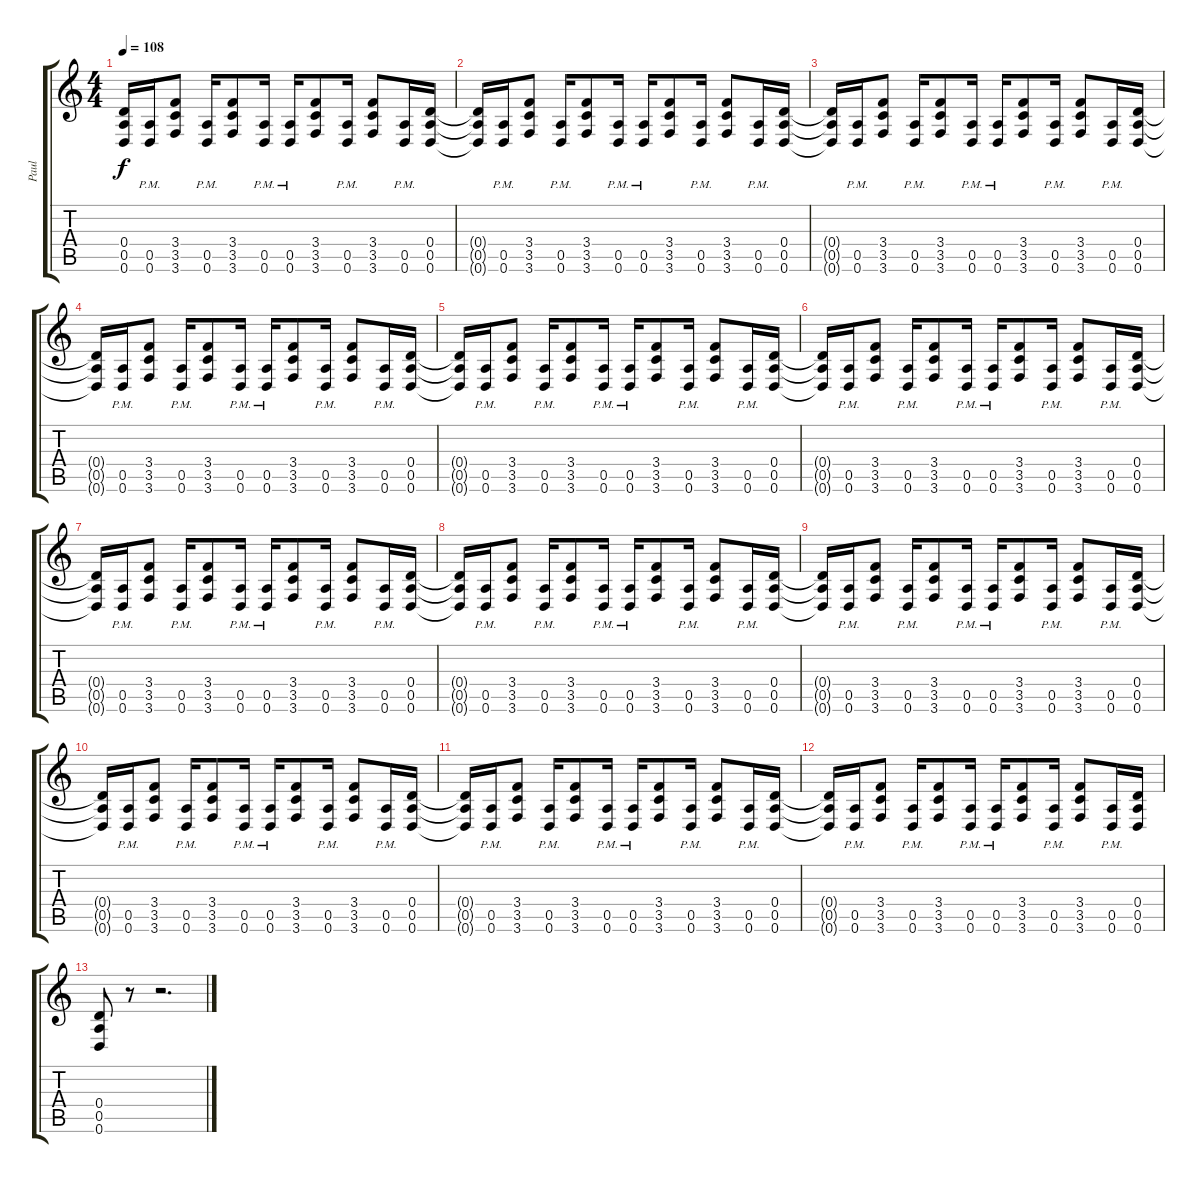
\track ("Paul" "Paul") {instrument distortionguitar}
\staff {score tabs}
\tuning (E4 B3 G3 D3 A2 D2) {hide}
\ts (4 4)
\tempo 108
\clef g2
\ks c
(0.4{t} 0.5{t} 0.6{t}).16{dy f} (0.5{pm} 0.6{pm}).16 (3.4 3.5 3.6).8 (0.5{pm} 0.6{pm}).16 (3.4 3.5 3.6).8 (0.5{pm} 0.6{pm}).16 (0.5{pm} 0.6{pm}).16 (3.4 3.5 3.6).8 (0.5{pm} 0.6{pm}).16 (3.4 3.5 3.6).8 (0.5{pm} 0.6{pm}).16 (0.4 0.5 0.6).16 |
(0.4{t} 0.5{t} 0.6{t}).16 (0.5{pm} 0.6{pm}).16 (3.4 3.5 3.6).8 (0.5{pm} 0.6{pm}).16 (3.4 3.5 3.6).8 (0.5{pm} 0.6{pm}).16 (0.5{pm} 0.6{pm}).16 (3.4 3.5 3.6).8 (0.5{pm} 0.6{pm}).16 (3.4 3.5 3.6).8 (0.5{pm} 0.6{pm}).16 (0.4 0.5 0.6).16 |
(0.4{t} 0.5{t} 0.6{t}).16 (0.5{pm} 0.6{pm}).16 (3.4 3.5 3.6).8 (0.5{pm} 0.6{pm}).16 (3.4 3.5 3.6).8 (0.5{pm} 0.6{pm}).16 (0.5{pm} 0.6{pm}).16 (3.4 3.5 3.6).8 (0.5{pm} 0.6{pm}).16 (3.4 3.5 3.6).8 (0.5{pm} 0.6{pm}).16 (0.4 0.5 0.6).16 |
(0.4{t} 0.5{t} 0.6{t}).16 (0.5{pm} 0.6{pm}).16 (3.4 3.5 3.6).8 (0.5{pm} 0.6{pm}).16 (3.4 3.5 3.6).8 (0.5{pm} 0.6{pm}).16 (0.5{pm} 0.6{pm}).16 (3.4 3.5 3.6).8 (0.5{pm} 0.6{pm}).16 (3.4 3.5 3.6).8 (0.5{pm} 0.6{pm}).16 (0.4 0.5 0.6).16 |
(0.4{t} 0.5{t} 0.6{t}).16 (0.5{pm} 0.6{pm}).16 (3.4 3.5 3.6).8 (0.5{pm} 0.6{pm}).16 (3.4 3.5 3.6).8 (0.5{pm} 0.6{pm}).16 (0.5{pm} 0.6{pm}).16 (3.4 3.5 3.6).8 (0.5{pm} 0.6{pm}).16 (3.4 3.5 3.6).8 (0.5{pm} 0.6{pm}).16 (0.4 0.5 0.6).16 |
(0.4{t} 0.5{t} 0.6{t}).16 (0.5{pm} 0.6{pm}).16 (3.4 3.5 3.6).8 (0.5{pm} 0.6{pm}).16 (3.4 3.5 3.6).8 (0.5{pm} 0.6{pm}).16 (0.5{pm} 0.6{pm}).16 (3.4 3.5 3.6).8 (0.5{pm} 0.6{pm}).16 (3.4 3.5 3.6).8 (0.5{pm} 0.6{pm}).16 (0.4 0.5 0.6).16 |
(0.4{t} 0.5{t} 0.6{t}).16 (0.5{pm} 0.6{pm}).16 (3.4 3.5 3.6).8 (0.5{pm} 0.6{pm}).16 (3.4 3.5 3.6).8 (0.5{pm} 0.6{pm}).16 (0.5{pm} 0.6{pm}).16 (3.4 3.5 3.6).8 (0.5{pm} 0.6{pm}).16 (3.4 3.5 3.6).8 (0.5{pm} 0.6{pm}).16 (0.4 0.5 0.6).16 |
(0.4{t} 0.5{t} 0.6{t}).16 (0.5{pm} 0.6{pm}).16 (3.4 3.5 3.6).8 (0.5{pm} 0.6{pm}).16 (3.4 3.5 3.6).8 (0.5{pm} 0.6{pm}).16 (0.5{pm} 0.6{pm}).16 (3.4 3.5 3.6).8 (0.5{pm} 0.6{pm}).16 (3.4 3.5 3.6).8 (0.5{pm} 0.6{pm}).16 (0.4 0.5 0.6).16 |
(0.4{t} 0.5{t} 0.6{t}).16 (0.5{pm} 0.6{pm}).16 (3.4 3.5 3.6).8 (0.5{pm} 0.6{pm}).16 (3.4 3.5 3.6).8 (0.5{pm} 0.6{pm}).16 (0.5{pm} 0.6{pm}).16 (3.4 3.5 3.6).8 (0.5{pm} 0.6{pm}).16 (3.4 3.5 3.6).8 (0.5{pm} 0.6{pm}).16 (0.4 0.5 0.6).16 |
(0.4{t} 0.5{t} 0.6{t}).16 (0.5{pm} 0.6{pm}).16 (3.4 3.5 3.6).8 (0.5{pm} 0.6{pm}).16 (3.4 3.5 3.6).8 (0.5{pm} 0.6{pm}).16 (0.5{pm} 0.6{pm}).16 (3.4 3.5 3.6).8 (0.5{pm} 0.6{pm}).16 (3.4 3.5 3.6).8 (0.5{pm} 0.6{pm}).16 (0.4 0.5 0.6).16 |
(0.4{t} 0.5{t} 0.6{t}).16 (0.5{pm} 0.6{pm}).16 (3.4 3.5 3.6).8 (0.5{pm} 0.6{pm}).16 (3.4 3.5 3.6).8 (0.5{pm} 0.6{pm}).16 (0.5{pm} 0.6{pm}).16 (3.4 3.5 3.6).8 (0.5{pm} 0.6{pm}).16 (3.4 3.5 3.6).8 (0.5{pm} 0.6{pm}).16 (0.4 0.5 0.6).16 |
(0.4{t} 0.5{t} 0.6{t}).16 (0.5{pm} 0.6{pm}).16 (3.4 3.5 3.6).8 (0.5{pm} 0.6{pm}).16 (3.4 3.5 3.6).8 (0.5{pm} 0.6{pm}).16 (0.5{pm} 0.6{pm}).16 (3.4 3.5 3.6).8 (0.5{pm} 0.6{pm}).16 (3.4 3.5 3.6).8 (0.5{pm} 0.6{pm}).16 (0.4 0.5 0.6).16 |
(0.4 0.5 0.6).8 r.8 r.2{d}
